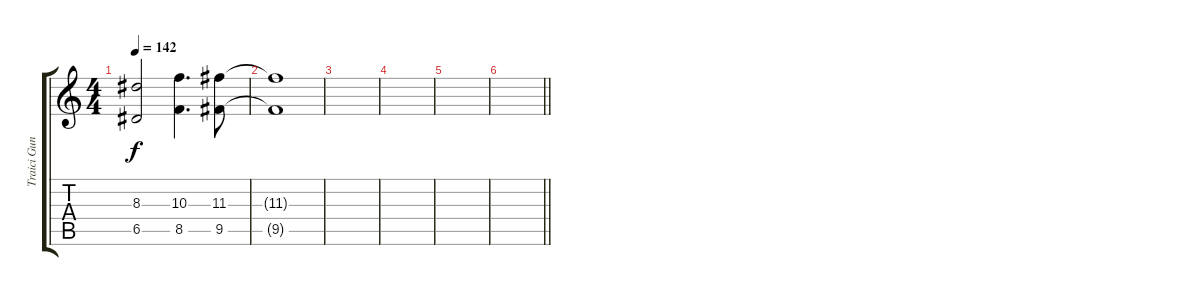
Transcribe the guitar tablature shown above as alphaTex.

\track ("Traici Guns" "Traici Gun") {instrument distortionguitar}
\staff {score tabs}
\tuning (E4 B3 G3 D3 A2 E2) {hide}
\ts (4 4)
\tempo 142
\clef g2
\ks c
(8.3 6.5).2{dy f} (10.3 8.5).4{d} (11.3 9.5).8 |
(11.3{t} 9.5{t}).1 |
|
|
|
\barLineRight lightlight
